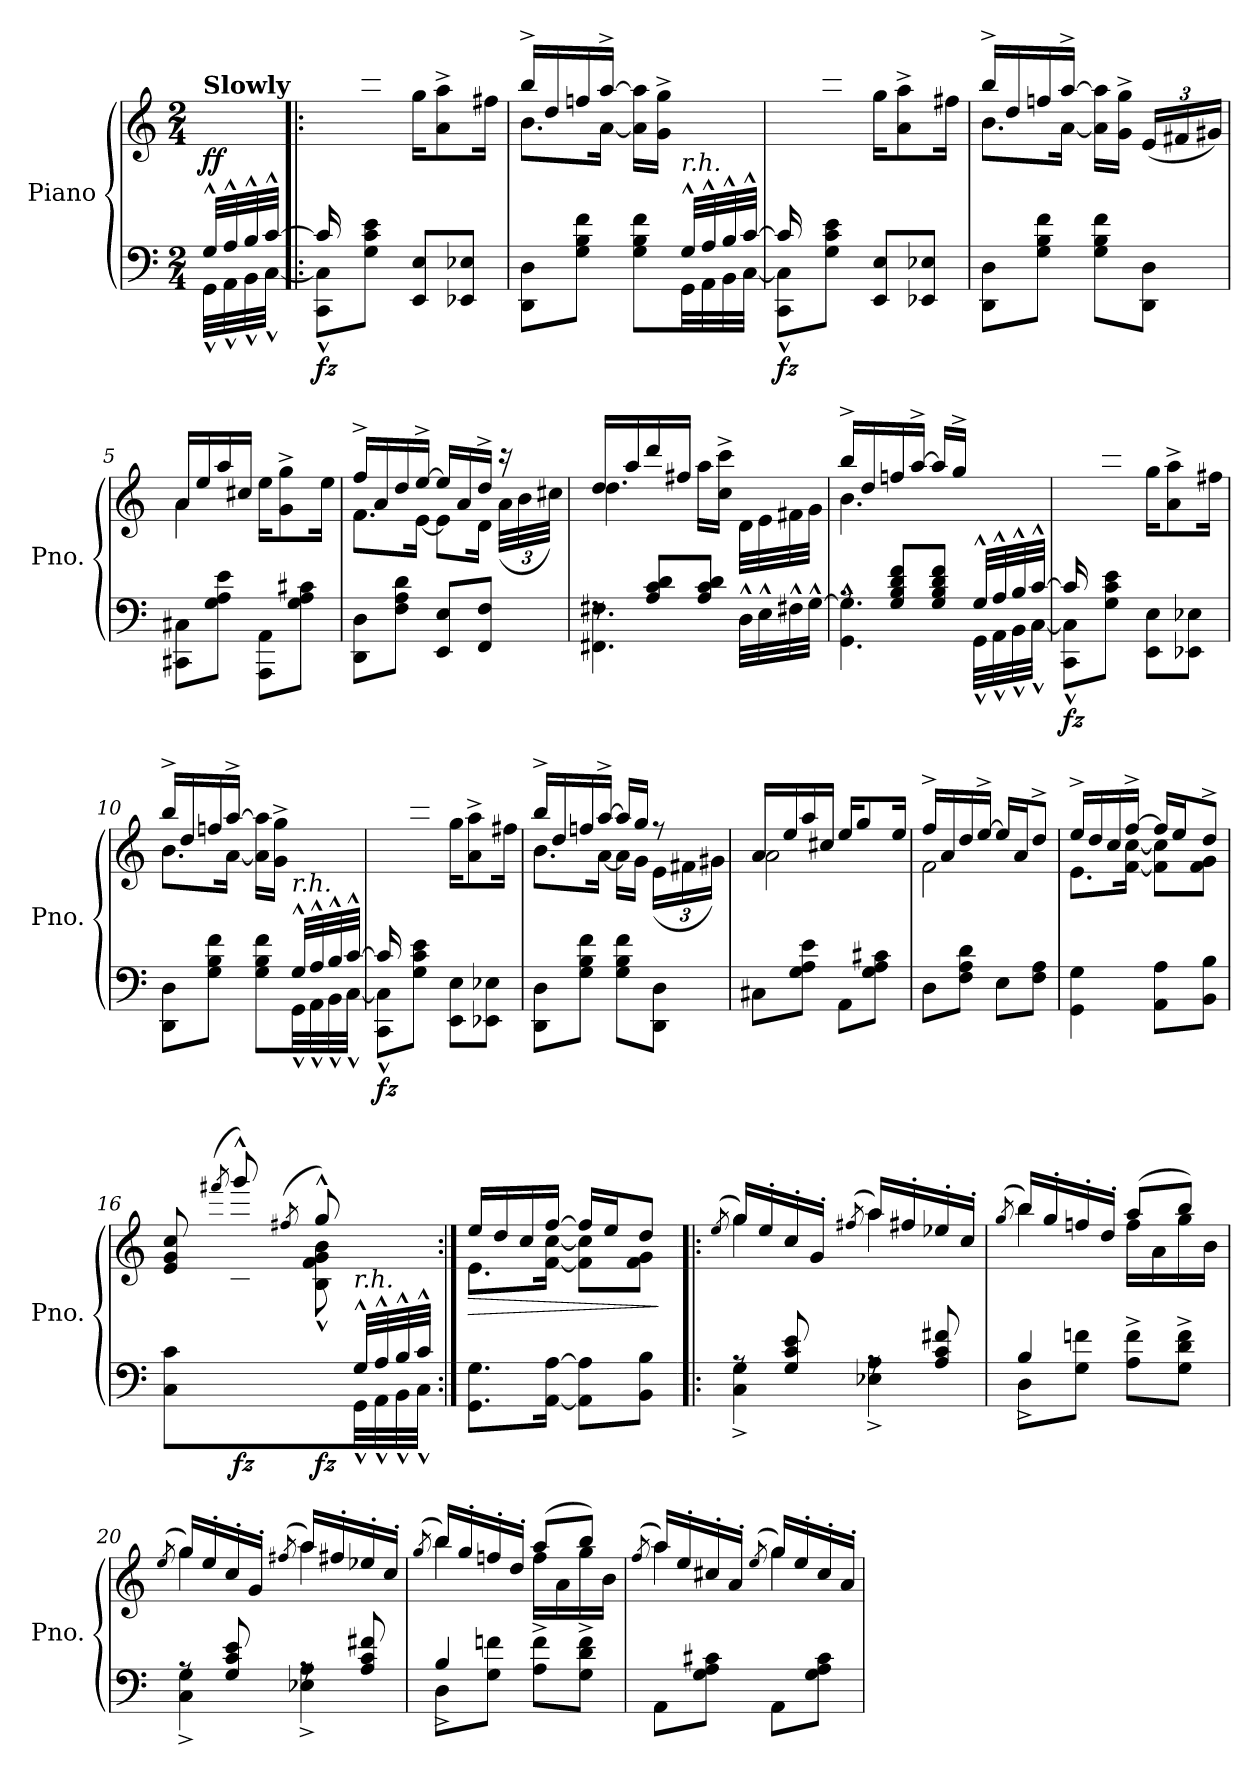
**kern	**kern	**dynam
*part1	*part1	*part1
*staff2	*staff1	*staff1/2
*I"Piano	*	*
*I'Pno.	*	*
*clefF4	*clefG2	*
*k[]	*k[]	*
*M2/4	*M2/4	*
=	=	=
*^	*	*
!	!	!LO:TX:a:B:t=Slowly	!
!	!	!	!LO:DY:b
32G^^/LLL	32GG^^\LLL	8ryy	ff
32A^^/	32AA^^\	.	.
32B^^/	32BB^^\	.	.
[32c^^/JJJ	[32C^^\JJJ	.	.
=1!|:	=1!|:	=1!|:	=1!|:
!	!	!	!LO:DY:b=2
16c/LL]	8CC\^^ 8C\]^^L	16ryy	fz
4..ryy	.	16gg\	.
.	8G\ 8c\ 8e\J	16cc\^ 16ccc\^	.
.	.	16ee\JJ	.
.	8EE/ 8E/L	16gg\KL	.
.	.	8a\^ 8aa\^	.
.	8EE-X/ 8E-X/J	.	.
.	.	16ff#X\Jk	.
=2	=2	=2	=2
*	*	*^	*
4.ryy	8DD\ 8D\L	16bb^/LL	8.b\L	.
.	.	16dd/	.	.
.	8G\ 8B\ 8f\J	16ffn/	.	.
.	.	[16aa^/JJ	[16a\Jk	.
.	8G\ 8B\ 8f\L	16a\] 16aa\]LL	8ryy	.
.	.	16g\^ 16gg\^JJ	.	.
!LO:TX:a:i:t=r.h.	!	!	!	!
32G^^/LLL	32GG\LL	8ryy	8ryy	.
32A^^/	32AA\	.	.	.
32B^^/	32BB\	.	.	.
[32c^^/JJJ	[32C\JJJ	.	.	.
*	*	*v	*v	*
=3	=3	=3	=3
!	!	!	!LO:DY:b=2
16c/LL]	8CC\^^ 8C\]^^L	16ryy	fz
4..ryy	.	16gg\	.
.	8G\ 8c\ 8e\J	16cc\^ 16ccc\^	.
.	.	16ee\JJ	.
.	8EE/ 8E/L	16gg\KL	.
.	.	8a\^ 8aa\^	.
.	8EE-X/ 8E-X/J	.	.
.	.	16ff#X\Jk	.
*v	*v	*	*
=4	=4	=4
*	*^	*
8DD\ 8D\L	16bb^/LL	8.b\L	.
.	16dd/	.	.
8G\ 8B\ 8f\J	16ffn/	.	.
.	[16aa^/JJ	[16a\Jk	.
8G\ 8B\ 8f\L	16a\] 16aa\]LL	4ryy	.
.	16g\^ 16gg\^JJ	.	.
*	*Xbrackettup	*	*
8DD\ 8D\J	(<24e/LL	.	.
.	24f#X/	.	.
.	24g#X/JJ)	.	.
=5	=5	=5	=5
8CC#X\ 8C#X\L	16a/LL	4a\	.
.	16ee/	.	.
8G\ 8A\ 8e\J	16aa/	.	.
.	16cc#X/JJ	.	.
8AAA\ 8AA\L	16ee\KL	4ryy	.
.	8g\^ 8gg\^	.	.
8G\ 8A\ 8c#X\J	.	.	.
.	16ee\Jk	.	.
=6	=6	=6	=6
8DD\ 8D\L	16ff^/LL	8.f\L	.
.	16a/	.	.
8F\ 8A\ 8d\J	16dd/	.	.
.	[16ee^/JJ	[16e\Jk	.
8EE/ 8E/L	16ee/LL]	8e\L]	.
.	16a/	.	.
8FF/ 8F/J	16dd^/JJ	16d\Jk	.
.	16r	(<48a!\LLL	.
.	.	48b!\	.
.	.	48cc#X!\JJJ)	.
!!LO:LB:g=z	!!
=7	=7	=7	=7
*^	*	*	*
8rF	4.FF#X\ 4.F#X\	16dd/LL	4.dd\	.
.	.	16aa/	.	.
8A/ 8c/ 8d/L	.	16ddd/	.	.
.	.	16ff#X/JJ	.	.
8A/ 8c/ 8d/J	.	16aa\LL	.	.
.	.	16cc\^ 16ccc\^JJ	.	.
32D^^\LLL	8ryy	32d!\LLL	8ryy	.
32E^^\	.	32e!\	.	.
32F#X^^\	.	32f#X!\	.	.
[32G^^\JJJ	.	32g!\JJJ	.	.
=8	=8	=8	=8	=8
*	*^	*	*	*
4.ryy	8rA	4.GG\^^ 4.G\]^^	16bb^/LL	4.b\	.
.	.	.	16dd/	.	.
.	8G/ 8B/ 8d/ 8f/L	.	16ffn/	.	.
.	.	.	[16aa^/JJ	.	.
.	8G/ 8B/ 8d/ 8f/J	.	16aa/LL]	.	.
.	.	.	16gg^/JJ	.	.
32G^^/LLL	32GG^^\LLL	8ryy	8ryy	8ryy	.
32A^^/	32AA^^\	.	.	.	.
32B^^/	32BB^^\	.	.	.	.
[32c^^/JJJ	[32C^^\JJJ	.	.	.	.
*	*v	*v	*	*	*
*	*	*v	*v	*
=9	=9	=9	=9
!	!	!	!LO:DY:b=2
16c/LL]	8CC\^^ 8C\]^^L	16ryy	fz
4..ryy	.	16gg\	.
.	8G\ 8c\ 8e\J	16cc\^ 16ccc\^	.
.	.	16ee\JJ	.
.	8EE\ 8E\L	16gg\KL	.
.	.	8a\^ 8aa\^	.
.	8EE-X\ 8E-X\J	.	.
.	.	16ff#X\Jk	.
=10	=10	=10	=10
*	*	*^	*
4.ryy	8DD\ 8D\L	16bb^/LL	8.b\L	.
.	.	16dd/	.	.
.	8G\ 8B\ 8f\J	16ffn/	.	.
.	.	[16aa^/JJ	[16a\Jk	.
.	8G\ 8B\ 8f\L	16a\] 16aa\]LL	8ryy	.
.	.	16g\^ 16gg\^JJ	.	.
!LO:TX:a:i:t=r.h.	!	!	!	!
32G^^/LLL	32GG^^\LL	8ryy	8ryy	.
32A^^/	32AA^^\	.	.	.
32B^^/	32BB^^\	.	.	.
[32c^^/JJJ	[32C^^\JJJ	.	.	.
*	*	*v	*v	*
=11	=11	=11	=11
!	!	!	!LO:DY:b=2
16c/LL]	8CC\^^ 8C\]^^L	16ryy	fz
4..ryy	.	16gg\	.
.	8G\ 8c\ 8e\J	16cc\^ 16ccc\^	.
.	.	16ee\JJ	.
.	8EE\ 8E\L	16gg\KL	.
.	.	8a\^ 8aa\^	.
.	8EE-X\ 8E-X\J	.	.
.	.	16ff#X\Jk	.
*v	*v	*	*
=12	=12	=12
*	*^	*
8DD\ 8D\L	16bb^/LL	8.b\L	.
.	16dd/	.	.
8G\ 8B\ 8f\J	16ffn/	.	.
.	[16aa^/JJ	[16a\Jk	.
8G\ 8B\ 8f\L	16aa/LL]	16a\LL]	.
.	16gg/JJ	16g\JJ	.
8DD\ 8D\J	8r	(<24e\LL	.
.	.	24f#X\	.
.	.	24g#X\JJ)	.
=13	=13	=13	=13
8C#X\L	16a/LL	2a\	.
.	16ee/	.	.
8G\ 8A\ 8e\J	16aa/	.	.
.	16cc#X/JJ	.	.
8AA\L	16ee/KL	.	.
.	8gg/	.	.
8G\ 8A\ 8c#X\J	.	.	.
.	16ee/Jk	.	.
!!LO:LB:g=z	!!
=14	=14	=14	=14
8D\L	16ff^/LL	2f\	.
.	16a/	.	.
8F\ 8A\ 8d\J	16dd/	.	.
.	[16ee^/JJ	.	.
8E\L	16ee/LL]	.	.
.	16a/J	.	.
8F\ 8A\J	8dd^/J	.	.
=15	=15	=15	=15
4GG\ 4G\	16ee^/LL	8.e\L	.
.	16dd/	.	.
.	16cc/	.	.
.	[16ff^/JJ	[16f\ [16cc\Jk	.
8AA\ 8A\L	16ff/LL]	8f\] 8cc\]L	.
.	16ee/J	.	.
8BB\ 8B\J	8dd^/J	8f\ 8g\J	.
=16	=16	=16	=16
*^	*	*	*
*	*^	*	*	*
4.ryy	8C\ 8c\L	4ryy	8e/ 8g/ 8cc/	8ryy	.
.	.	.	(<8qfff#X/	.	.
!	!	!	!	!	!LO:DY:b=2
.	4ryy	.	8ggg^^/)	8c\^^ 8e\^^ 8g\^^ 8cc\^^J	fz
.	.	.	(<8qff#X/	.	.
!	!	!	!	!	!LO:DY:b=2
.	.	4ryy	8gg^^/)	8B\^^ 8f\^^ 8g\^^ 8b\^^L	fz
!LO:TX:a:i:t=r.h.	!	!	!	!	!
32G^^/LLL	32GG^^\LL	.	8ryy	8ryy	.
32A^^/	32AA^^\	.	.	.	.
32B^^/	32BB^^\	.	.	.	.
32c^^/JJJ	32C^^\JJJ	.	.	.	.
=17:|!	=17:|!	=17:|!	=17:|!	=17:|!	=17:|!
!	!	!	!	!	!LO:HP:b
*v	*v	*v	*	*	*
8.GG\ 8.G\L	16ee/LL	8.e\L	>
.	16dd/	.	.
.	16cc/	.	.
[16AA\ [16A\Jk	[16ff/JJ	[16f\ [16cc\Jk	.
8AA\] 8A\]L	16ff/LL]	8f\] 8cc\]L	.
.	16ee/J	.	.
8BB\ 8B\J	8dd/J	8f\ 8g\J	.
*	*v	*v	*
.	.	]
=18!|:	=18!|:	=18!|:
.	(>8qee/	.
*^	*^	*
!	!	!	!	!LO:DY:b
!	!	!	!	!LO:DY:n=1:b
!	!	!	!	!LO:DY:n=2:b
8rA	4C\^ 4G\^	16gg/LL)	4gg\	mf other-dynamics f
.	.	16ee'/	.	.
8G/ 8c/ 8e/	.	16cc'/	.	.
.	.	16g'/JJ	.	.
.	.	(>8qff#X/	.	.
8rA	4E-X\^ 4A\^	16aa/LL)	4aa\	.
.	.	16ff#X'/	.	.
8A/ 8c/ 8f#X/	.	16ee-X'/	.	.
.	.	16cc'/JJ	.	.
=19	=19	=19	=19	=19
.	.	(>8qgg/	.	.
8D\L	4B^/	16bb/LL)	4bb\	.
.	.	16gg'/	.	.
8G\ 8fn\J	.	16ffn'/	.	.
.	.	16dd'/JJ	.	.
8A\^ 8f\^L	4ryy	(>8aa/L	16ff\LL	.
.	.	.	16a\	.
8G\^ 8d\^ 8f\^J	.	8bb/J)	16gg\	.
.	.	.	16b\JJ	.
=20	=20	=20	=20	=20
.	.	(>8qee/	.	.
8rA	4C\^ 4G\^	16gg/LL)	4gg\	.
.	.	16ee'/	.	.
8G/ 8c/ 8e/	.	16cc'/	.	.
.	.	16g'/JJ	.	.
.	.	(>8qff#X/	.	.
8rA	4E-X\^ 4A\^	16aa/LL)	4aa\	.
.	.	16ff#X'/	.	.
8A/ 8c/ 8f#X/	.	16ee-X'/	.	.
.	.	16cc'/JJ	.	.
!!LO:LB:g=z	!!
=21	=21	=21	=21	=21
.	.	(>8qgg/	.	.
8D\L	4B^/	16bb/LL)	4bb\	.
.	.	16gg'/	.	.
8G\ 8fn\J	.	16ffn'/	.	.
.	.	16dd'/JJ	.	.
8A\^ 8f\^L	4ryy	(>8aa/L	16ff\LL	.
.	.	.	16a\	.
8G\^ 8d\^ 8f\^J	.	8bb/J)	16gg\	.
.	.	.	16b\JJ	.
*v	*v	*	*	*
=22	=22	=22	=22
.	(>8qff/	.	.
8AA\L	16aa/LL)	4aa\	.
.	16ee'/	.	.
8G\ 8A\ 8c#X\J	16cc#X'/	.	.
.	16a'/JJ	.	.
.	(>8qee/	.	.
8AA\L	16gg/LL)	4gg\	.
.	16ee'/	.	.
8G\ 8A\ 8c#\J	16cc#'/	.	.
.	16a'/JJ	.	.
*	*v	*v	*
=	=	=
*-	*-	*-
